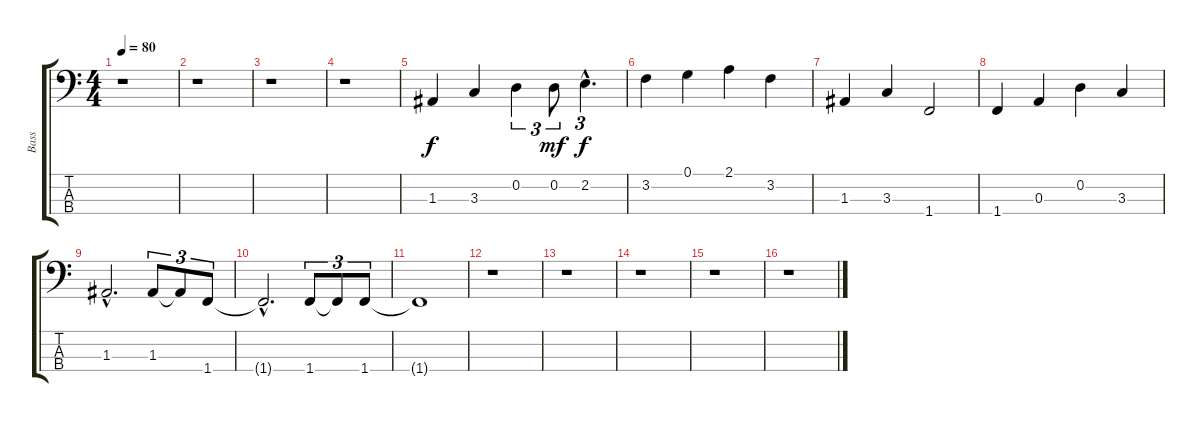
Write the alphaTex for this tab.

\track ("Bass" "Bass") {instrument electricbassfinger}
\staff {score tabs}
\tuning (G2 D2 A1 E1) {hide}
\ts (4 4)
\tempo 80
\clef f4
\ks c
r.1{dy f} |
r.1 |
r.1 |
r.1 |
1.3.4 3.3.4 0.2.4{tu (3 2)} 0.2.8{tu (3 2) dy mf} 2.2{hac}.4{d tu (3 2) dy f} |
3.2.4 0.1.4 2.1.4 3.2.4 |
1.3.4 3.3.4 1.4.2 |
1.4.4 0.3.4 0.2.4 3.3.4 |
1.3{hac}.2{d} 1.3.8{tu (3 2)} 1.3{t}.8{tu (3 2)} 1.4.8{tu (3 2)} |
1.4{hac t}.2{d} 1.4.8{tu (3 2)} 1.4{t}.8{tu (3 2)} 1.4.8{tu (3 2)} |
1.4{t}.1 |
r.1 |
r.1 |
r.1 |
r.1 |
r.1
